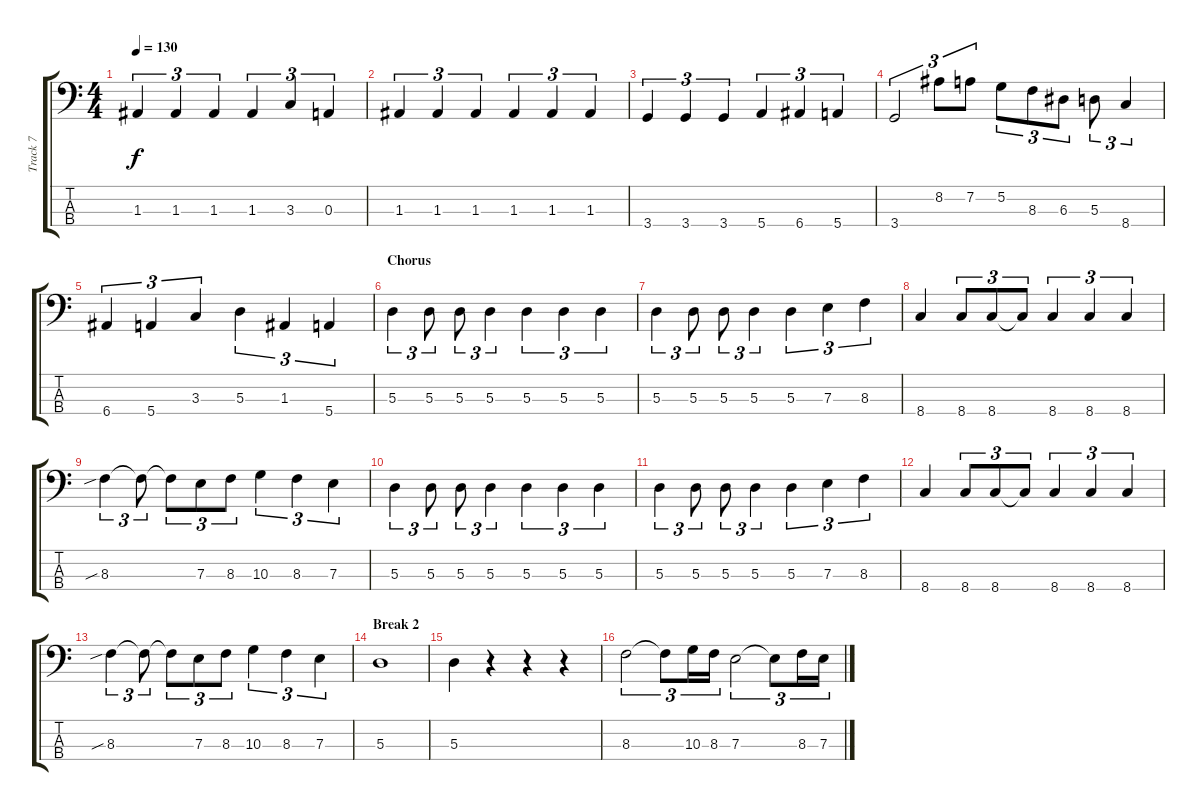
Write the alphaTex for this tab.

\track ("Track 7" "Track 7") {instrument electricbassfinger}
\staff {score tabs}
\tuning (G2 D2 A1 E1) {hide}
\ts (4 4)
\tempo 130
\clef f4
\ks c
1.3.4{tu (3 2) dy f} 1.3.4{tu (3 2)} 1.3.4{tu (3 2)} 1.3.4{tu (3 2)} 3.3.4{tu (3 2)} 0.3.4{tu (3 2)} |
1.3.4{tu (3 2)} 1.3.4{tu (3 2)} 1.3.4{tu (3 2)} 1.3.4{tu (3 2)} 1.3.4{tu (3 2)} 1.3.4{tu (3 2)} |
3.4.4{tu (3 2)} 3.4.4{tu (3 2)} 3.4.4{tu (3 2)} 5.4.4{tu (3 2)} 6.4.4{tu (3 2)} 5.4.4{tu (3 2)} |
3.4.2{tu (3 2)} 8.2.8{tu (3 2)} 7.2.8{tu (3 2)} 5.2.8{tu (3 2)} 8.3.8{tu (3 2)} 6.3.8{tu (3 2)} 5.3.8{tu (3 2)} 8.4.4{tu (3 2)} |
6.4.4{tu (3 2)} 5.4.4{tu (3 2)} 3.3.4{tu (3 2)} 5.3.4{tu (3 2)} 1.3.4{tu (3 2)} 5.4.4{tu (3 2)} |
\section ("" "Chorus")
5.3.4{tu (3 2)} 5.3.8{tu (3 2)} 5.3.8{tu (3 2)} 5.3.4{tu (3 2)} 5.3.4{tu (3 2)} 5.3.4{tu (3 2)} 5.3.4{tu (3 2)} |
5.3.4{tu (3 2)} 5.3.8{tu (3 2)} 5.3.8{tu (3 2)} 5.3.4{tu (3 2)} 5.3.4{tu (3 2)} 7.3.4{tu (3 2)} 8.3.4{tu (3 2)} |
8.4.4 8.4.8{tu (3 2)} 8.4.8{tu (3 2)} 8.4{t}.8{tu (3 2)} 8.4.4{tu (3 2)} 8.4.4{tu (3 2)} 8.4.4{tu (3 2)} |
8.3{sib}.4{tu (3 2)} 8.3{t}.8{tu (3 2)} 8.3{t}.8{tu (3 2)} 7.3.8{tu (3 2)} 8.3.8{tu (3 2)} 10.3.4{tu (3 2)} 8.3.4{tu (3 2)} 7.3.4{tu (3 2)} |
5.3.4{tu (3 2)} 5.3.8{tu (3 2)} 5.3.8{tu (3 2)} 5.3.4{tu (3 2)} 5.3.4{tu (3 2)} 5.3.4{tu (3 2)} 5.3.4{tu (3 2)} |
5.3.4{tu (3 2)} 5.3.8{tu (3 2)} 5.3.8{tu (3 2)} 5.3.4{tu (3 2)} 5.3.4{tu (3 2)} 7.3.4{tu (3 2)} 8.3.4{tu (3 2)} |
8.4.4 8.4.8{tu (3 2)} 8.4.8{tu (3 2)} 8.4{t}.8{tu (3 2)} 8.4.4{tu (3 2)} 8.4.4{tu (3 2)} 8.4.4{tu (3 2)} |
8.3{sib}.4{tu (3 2)} 8.3{t}.8{tu (3 2)} 8.3{t}.8{tu (3 2)} 7.3.8{tu (3 2)} 8.3.8{tu (3 2)} 10.3.4{tu (3 2)} 8.3.4{tu (3 2)} 7.3.4{tu (3 2)} |
\section ("" "Break 2")
5.3.1 |
5.3.4 r.4 r.4 r.4 |
8.3.2{tu (3 2)} 8.3{t}.8{tu (3 2)} 10.3.16{tu (3 2)} 8.3.16{tu (3 2)} 7.3.2{tu (3 2)} 7.3{t}.8{tu (3 2)} 8.3.16{tu (3 2)} 7.3.16{tu (3 2)}
